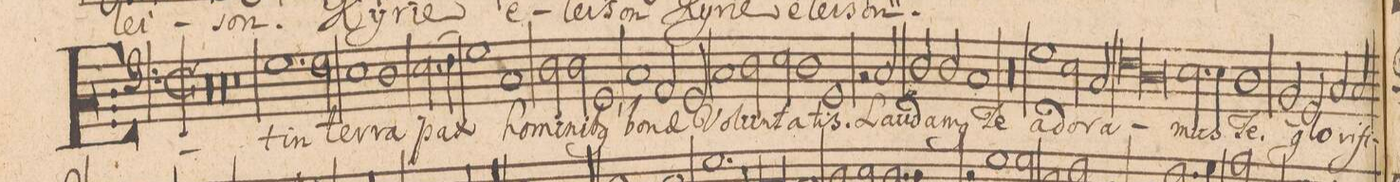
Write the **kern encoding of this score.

**kern	**text	**fba
*I"BASSVS.	*	*
*clefF4	*	*
*k[]	*	*
*met(c|)	*	*
*M2/1	*	*
00r	.	.
=2-	=2-	=2-
=3-	=3-	=3-
00r	.	.
=4-	=4-	=4-
=5-	=5-	=5-
0r	.	.
=6-	=6-	=6-
1.G\	Et	.
*2\right	*	*
2F\	in	.
=7-	=7-	=7-
1E\	ter-	.
1D\	-ra	.
=8-	=8-	=8-
(2.E\	pax	.
4F\	.	.
1G\)	.	.
=9-	=9-	=9-
1C/	ho-	.
2D\	-mi-	.
2D\	-ni-	.
=10-	=10-	=10-
1GG/,<	-b(us)	.
1C/	bo-	.
=11-	=11-	=11-
2AA/	-nae	.
2GG/	Vo-	.
1C/	-lun-	.
=12-	=12-	=12-
2D\	.	.
2E\	-ta-	.
1D\	.	.
=13-	=13-	=13-
1GG/	-tis.	.
2rBB	.	.
2C/	Lau-	.
=14-	=14-	=14-
2D/	-da-	.
2D/	-m(us)	.
1C/	Te	.
=15-	=15-	=15-
00r	.	.
=16-	=16-	=16-
=17-	=17-	=17-
1G\	a-	.
2E\	-do-	.
2C/	-ra-	.
=18-	=18-	=18-
*lig	*	*
1F\	.	.
1D\	.	.
*Xlig	*	*
=19-	=19-	=19-
2.E\	.	.
4E\	-mus	.
1D\	Te.	.
=20-	=20-	=20-
(2BB/	glo-	.
2GG/)	.	.
2C/	-ri-	.
2C/	-fi-	.
=21-	=21-	=21-
*-	*-	*-
